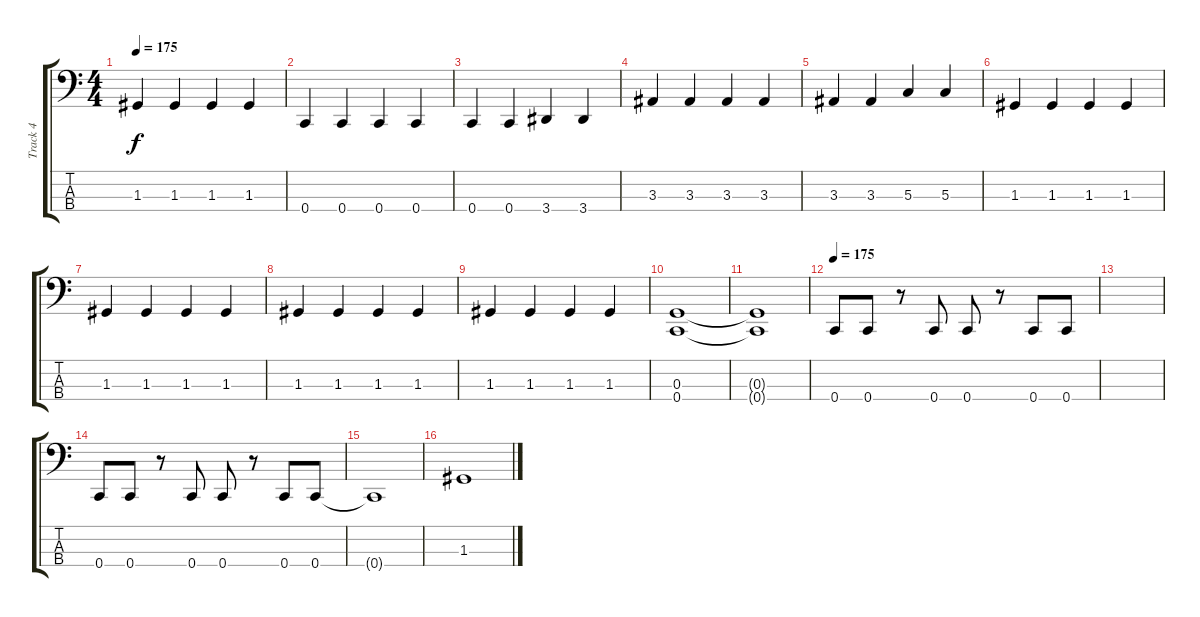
\track ("Track 4" "Track 4") {instrument electricbassfinger}
\staff {score tabs}
\tuning (F2 C2 G1 C1) {hide}
\ts (4 4)
\tempo 175
\clef f4
\ks c
1.3.4{dy f} 1.3.4 1.3.4 1.3.4 |
0.4.4 0.4.4 0.4.4 0.4.4 |
0.4.4 0.4.4 3.4.4 3.4.4 |
3.3.4 3.3.4 3.3.4 3.3.4 |
3.3.4 3.3.4 5.3.4 5.3.4 |
1.3.4 1.3.4 1.3.4 1.3.4 |
1.3.4 1.3.4 1.3.4 1.3.4 |
1.3.4 1.3.4 1.3.4 1.3.4 |
1.3.4 1.3.4 1.3.4 1.3.4 |
(0.3 0.4).1 |
(0.3{t} 0.4{t}).1 |
\tempo 175
0.4.8 0.4.8 r.8 0.4.8 0.4.8 r.8 0.4.8 0.4.8 |
|
0.4.8 0.4.8 r.8 0.4.8 0.4.8 r.8 0.4.8 0.4.8 |
0.4{t}.1 |
1.3.1
